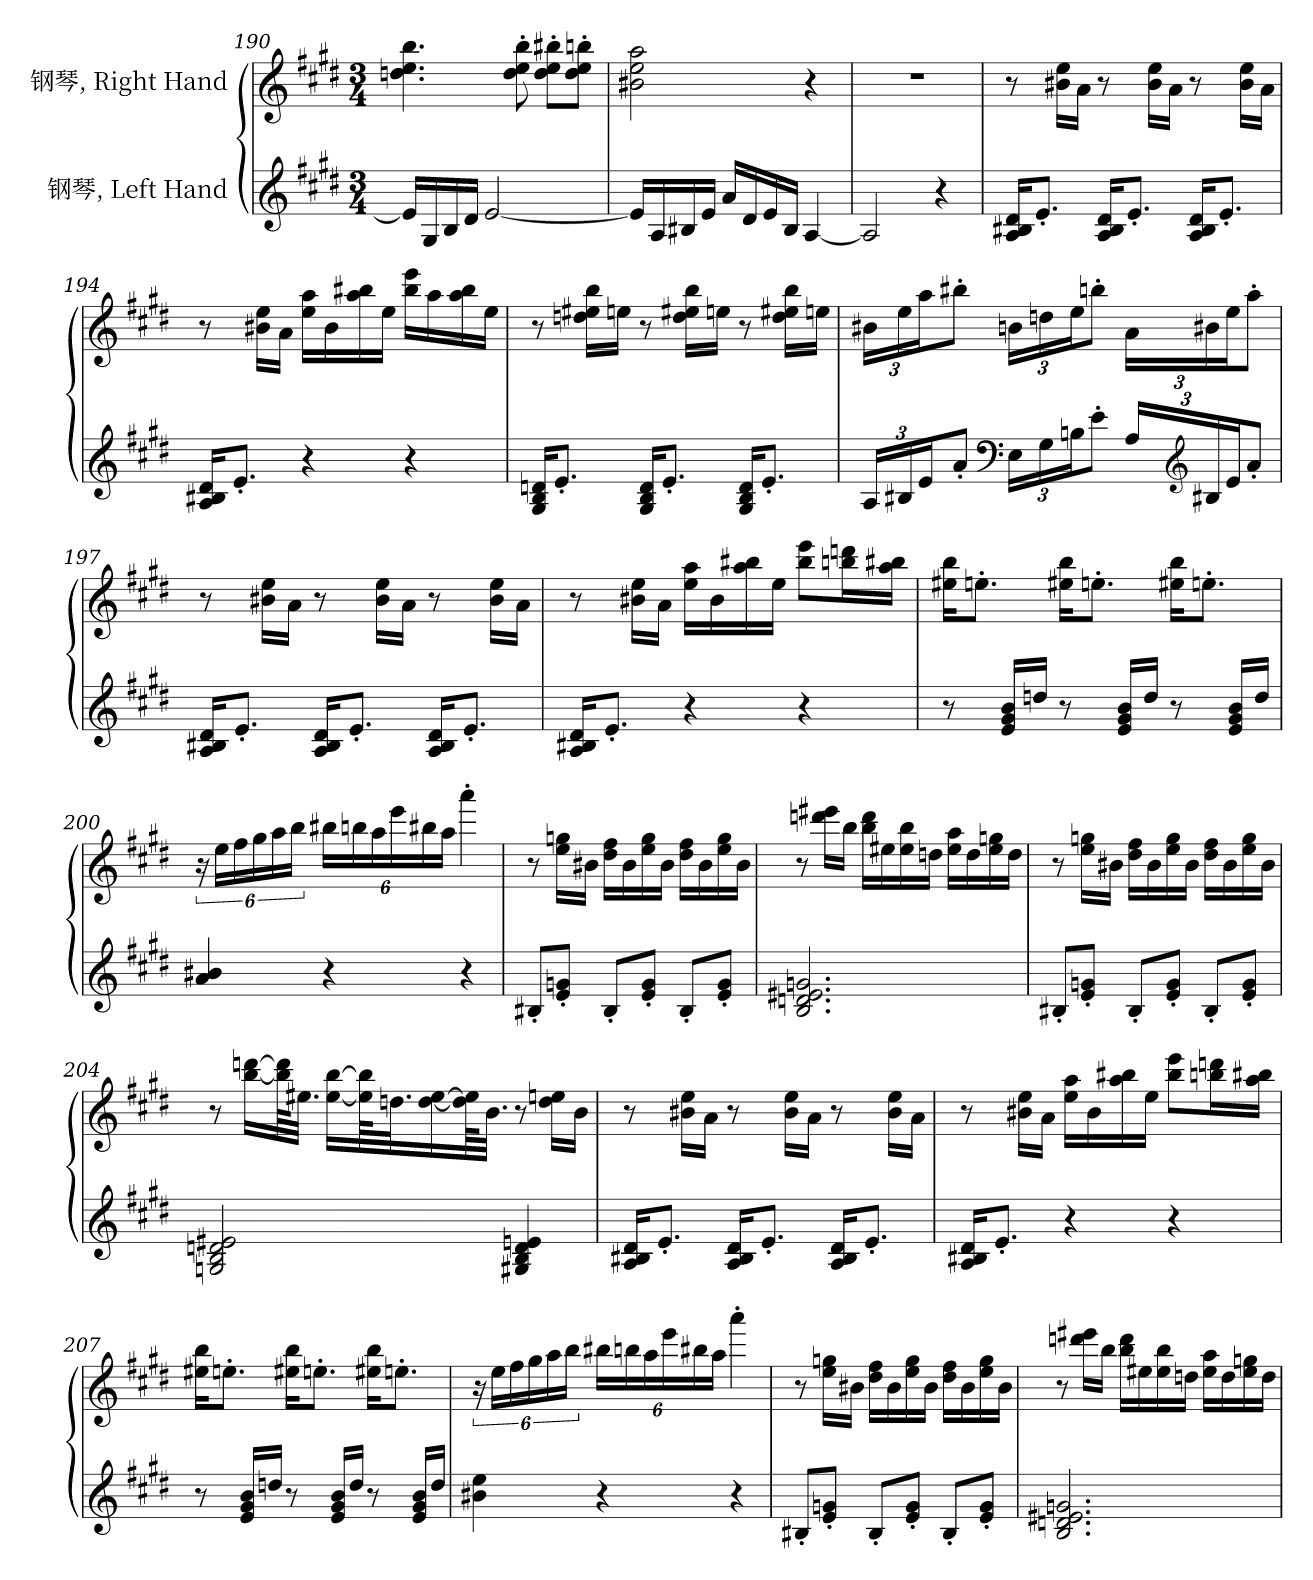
**kern	**kern
*part2	*part1
*staff2	*staff1
*I"钢琴, Left Hand	*I"钢琴, Right Hand
!!LO:LB:g=z
*clefG2	*clefG2
*k[f#c#g#d#]	*k[f#c#g#d#]
*M3/4	*M3/4
=190	=190
16e/LL]	4.ddn\ 4.ee\ 4.bb\
16G#/	.
16B/	.
16d#/JJ	.
[2e/	.
.	8dd\' 8ee\' 8bb\'
.	8dd\' 8ee\' 8bb#X\'L
.	8dd\' 8ee\' 8bbn\'J
=191	=191
16e/LL]	2b#X\ 2ee\ 2aa\
16A/	.
16B#X/	.
16e/JJ	.
16a/LL	.
16d#/	.
16e/	.
16B#/JJ	.
[4A/	4r
=192	=192
2A/]	2.r
4r	.
=193	=193
*	*MM108
16A/ 16B#X/ 16d#/KL	8r
8.e'/J	.
.	16b#X\ 16ee\LL
.	16a\JJ
16A/ 16B#/ 16d#/KL	8r
8.e'/J	.
.	16b#\ 16ee\LL
.	16a\JJ
16A/ 16B#/ 16d#/KL	8r
8.e'/J	.
.	16b#\ 16ee\LL
.	16a\JJ
!!LO:LB:g=z
=194	=194
16A/ 16B#X/ 16d#/KL	8r
8.e'/J	.
.	16b#X\ 16ee\LL
.	16a\JJ
4r	16ee\ 16aa\LL
.	16b#\
.	16aa\ 16bb#X\
.	16ee\JJ
4r	16bb#\ 16eee\LL
.	16aa\
.	16aa\ 16bb#\
.	16ee\JJ
=195	=195
16G#/ 16B/ 16dn/KL	8r
8.e'/J	.
.	16ddn\ 16ee#X\ 16bb\LL
.	16een\JJ
16G#/ 16B/ 16d/KL	8r
8.e'/J	.
.	16dd\ 16ee#X\ 16bb\LL
.	16een\JJ
16G#/ 16B/ 16d/KL	8r
8.e'/J	.
.	16dd\ 16ee#X\ 16bb\LL
.	16een\JJ
!!LO:LB:g=z
=196	=196
*Xbrackettup	*Xbrackettup
24A/LL	24b#X\LL
24B#X/	24ee\
24e/J	24aa\J
8a'/J	8bb#X'\J
*clefF4	*
24E\LL	24bn\LL
24G#\	24ddn\
24Bn\J	24ee\J
8e'\J	8bbn'\J
24A/LL	24a\LL
*clefG2	*
24B#X/	24b#X\
24e/J	24ee\J
8a'/J	8aa'\J
=197	=197
16A/ 16B#X/ 16d#/KL	8r
8.e'/J	.
.	16b#X\ 16ee\LL
.	16a\JJ
16A/ 16B#/ 16d#/KL	8r
8.e'/J	.
.	16b#\ 16ee\LL
.	16a\JJ
16A/ 16B#/ 16d#/KL	8r
8.e'/J	.
.	16b#\ 16ee\LL
.	16a\JJ
!!LO:PB:g=z
=198	=198
16A/ 16B#X/ 16d#/KL	8r
8.e'/J	.
.	16b#X\ 16ee\LL
.	16a\JJ
4r	16ee\ 16aa\LL
.	16b#\
.	16aa\ 16bb#X\
.	16ee\JJ
4r	8bb#\ 8eee\L
.	16bbn\ 16dddn\L
.	16aa\ 16bb#X\JJ
=199	=199
8r	16ee#X\ 16bb\KL
.	8.een'\J
16e/ 16g#/ 16b/LL	.
16ddn/JJ	.
8r	16ee#X\ 16bb\KL
.	8.een'\J
16e/ 16g#/ 16b/LL	.
16dd/JJ	.
8r	16ee#X\ 16bb\KL
.	8.een'\J
16e/ 16g#/ 16b/LL	.
16dd/JJ	.
!!LO:LB:g=z
=200	=200
*	*brackettup
*	*MM102
4a/ 4b#X/	24r
.	24ee\LL
.	24ff#\
*	*Xbrackettup
.	24gg#\
.	24aa\
.	24bb\JJ
4r	24bb#X\LL
.	24bbn\
.	24aa\
.	24eee\
.	24bb#X\
.	24aa\JJ
4r	4aaa'\
=201	=201
*	*MM108
8B#X'/L	8r
8e/' 8gn/'J	16ee\ 16ggn\LL
.	16b#X\JJ
8B#'/L	16dd#\ 16ff#\LL
.	16b#\
8e/' 8g/'J	16ee\ 16gg\
.	16b#\JJ
8B#'/L	16dd#\ 16ff#\LL
.	16b#\
8e/' 8g/'J	16ee\ 16gg\
.	16b#\JJ
!!LO:LB:g=z
=202	=202
2.B/ 2.dn/ 2.e#X/ 2.gn/	8r
.	16dddn\ 16eee#X\LL
.	16bb\JJ
.	16bb\ 16ddd\LL
.	16ee#X\
.	16ee#\ 16bb\
.	16ddn\JJ
.	16ee#\ 16aa\LL
.	16dd\
.	16ee#\ 16ggn\
.	16dd\JJ
=203	=203
8B#X'/L	8r
8e/' 8gn/'J	16ee\ 16ggn\LL
.	16b#X\JJ
8B#'/L	16dd#\ 16ff#\LL
.	16b#\
8e/' 8g/'J	16ee\ 16gg\
.	16b#\JJ
8B#'/L	16dd#\ 16ff#\LL
.	16b#\
8e/' 8g/'J	16ee\ 16gg\
.	16b#\JJ
!!LO:LB:g=z
=204	=204
2Gn/ 2B/ 2dn/ 2e#X/	8r
.	[16bb\ [16dddn\LL
.	64bb\] 64ddd\]KL
.	32.ee#X\JJJ
.	[16ee#\ [16bb\LL
.	64ee#\] 64bb\]KL
.	32.ddn\J
.	[16dd\ [16ee#\
.	64dd\] 64ee#\]KL
.	32.b\JJJ
4G#X/ 4B/ 4d/ 4en/	8r
.	16dd\ 16een\LL
.	16b\JJ
=205	=205
16A/ 16B#X/ 16d#/KL	8r
8.e'/J	.
.	16b#X\ 16ee\LL
.	16a\JJ
16A/ 16B#/ 16d#/KL	8r
8.e'/J	.
.	16b#\ 16ee\LL
.	16a\JJ
16A/ 16B#/ 16d#/KL	8r
8.e'/J	.
.	16b#\ 16ee\LL
.	16a\JJ
!!LO:LB:g=z
=206	=206
16A/ 16B#X/ 16d#/KL	8r
8.e'/J	.
.	16b#X\ 16ee\LL
.	16a\JJ
4r	16ee\ 16aa\LL
.	16b#\
.	16aa\ 16bb#X\
.	16ee\JJ
4r	8bb#\ 8eee\L
.	16bbn\ 16dddn\L
.	16aa\ 16bb#X\JJ
=207	=207
8r	16ee#X\ 16bb\KL
.	8.een'\J
16e/ 16g#/ 16b/LL	.
16ddn/JJ	.
8r	16ee#X\ 16bb\KL
.	8.een'\J
16e/ 16g#/ 16b/LL	.
16dd/JJ	.
8r	16ee#X\ 16bb\KL
.	8.een'\J
16e/ 16g#/ 16b/LL	.
16dd/JJ	.
!!LO:LB:g=z
=208	=208
*	*brackettup
4b#X\ 4ee\	24r
.	24ee\LL
.	24ff#\
*	*Xbrackettup
.	24gg#\
.	24aa\
.	24bb\JJ
4r	24bb#X\LL
.	24bbn\
.	24aa\
.	24eee\
.	24bb#X\
.	24aa\JJ
4r	4aaa'\
=209	=209
8B#X'/L	8r
8e/' 8gn/'J	16ee\ 16ggn\LL
.	16b#X\JJ
8B#'/L	16dd#\ 16ff#\LL
.	16b#\
8e/' 8g/'J	16ee\ 16gg\
.	16b#\JJ
8B#'/L	16dd#\ 16ff#\LL
.	16b#\
8e/' 8g/'J	16ee\ 16gg\
.	16b#\JJ
!!LO:PB:g=z
=210	=210
2.B/ 2.dn/ 2.e#X/ 2.gn/	8r
.	16dddn\ 16eee#X\LL
.	16bb\JJ
.	16bb\ 16ddd\LL
.	16ee#X\
.	16ee#\ 16bb\
.	16ddn\JJ
.	16ee#\ 16aa\LL
.	16dd\
.	16ee#\ 16ggn\
.	16dd\JJ
=	=
*-	*-
